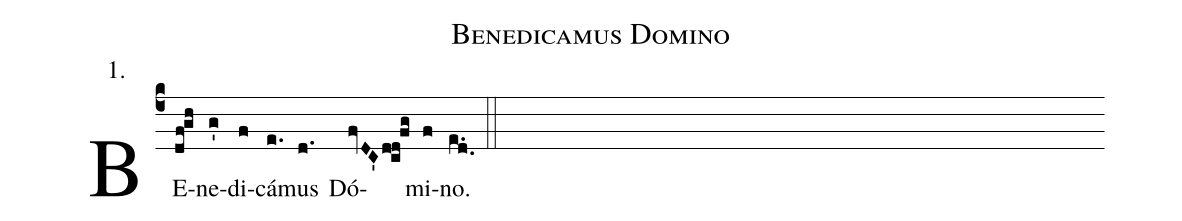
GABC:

name:Benedicamus Domino;
annotation:1.;
%%
(c4) BE(df!gh)ne(g')di(f)cá(e.)mus(d.) Dó(fvDC'd!cd!fg)mi(f)no.(e.d.) (::)
